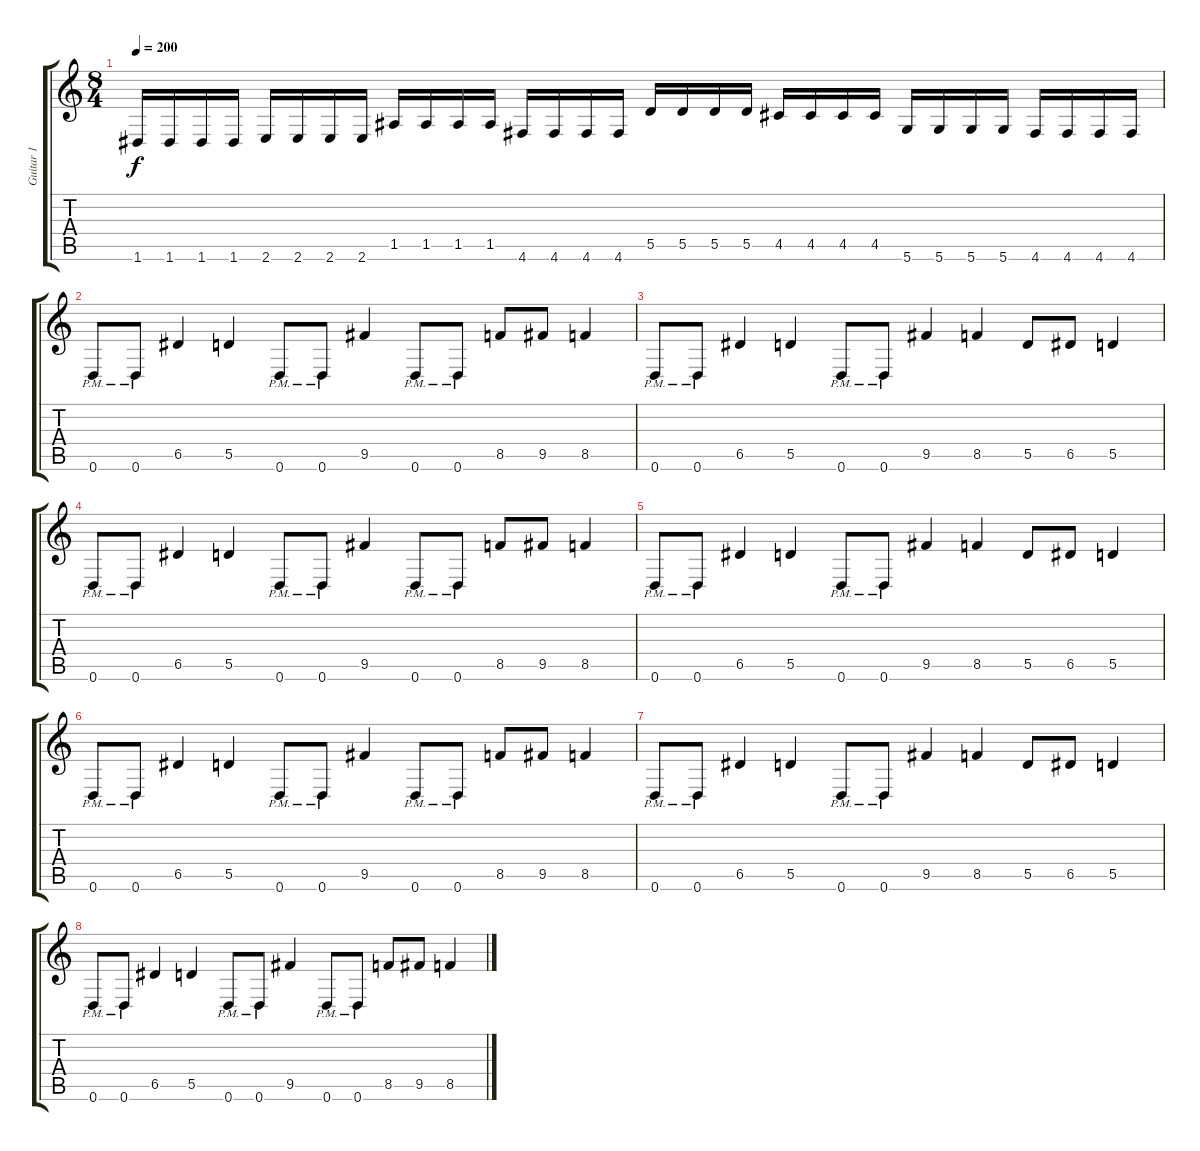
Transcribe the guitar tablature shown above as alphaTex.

\track ("Guitar 1" "Guitar 1") {instrument distortionguitar}
\staff {score tabs}
\tuning (E4 B3 G3 D3 A2 D2) {hide}
\ts (8 4)
\tempo 200
\clef g2
\ks c
1.6.16{dy f} 1.6.16 1.6.16 1.6.16 2.6.16 2.6.16 2.6.16 2.6.16 1.5.16 1.5.16 1.5.16 1.5.16 4.6.16 4.6.16 4.6.16 4.6.16 5.5.16 5.5.16 5.5.16 5.5.16 4.5.16 4.5.16 4.5.16 4.5.16 5.6.16 5.6.16 5.6.16 5.6.16 4.6.16 4.6.16 4.6.16 4.6.16 |
0.6{pm}.8 0.6{pm}.8 6.5.4 5.5.4 0.6{pm}.8 0.6{pm}.8 9.5.4 0.6{pm}.8 0.6{pm}.8 8.5.8 9.5.8 8.5.4 |
0.6{pm}.8 0.6{pm}.8 6.5.4 5.5.4 0.6{pm}.8 0.6{pm}.8 9.5.4 8.5.4 5.5.8 6.5.8 5.5.4 |
0.6{pm}.8 0.6{pm}.8 6.5.4 5.5.4 0.6{pm}.8 0.6{pm}.8 9.5.4 0.6{pm}.8 0.6{pm}.8 8.5.8 9.5.8 8.5.4 |
0.6{pm}.8 0.6{pm}.8 6.5.4 5.5.4 0.6{pm}.8 0.6{pm}.8 9.5.4 8.5.4 5.5.8 6.5.8 5.5.4 |
0.6{pm}.8 0.6{pm}.8 6.5.4 5.5.4 0.6{pm}.8 0.6{pm}.8 9.5.4 0.6{pm}.8 0.6{pm}.8 8.5.8 9.5.8 8.5.4 |
0.6{pm}.8 0.6{pm}.8 6.5.4 5.5.4 0.6{pm}.8 0.6{pm}.8 9.5.4 8.5.4 5.5.8 6.5.8 5.5.4 |
0.6{pm}.8 0.6{pm}.8 6.5.4 5.5.4 0.6{pm}.8 0.6{pm}.8 9.5.4 0.6{pm}.8 0.6{pm}.8 8.5.8 9.5.8 8.5.4
